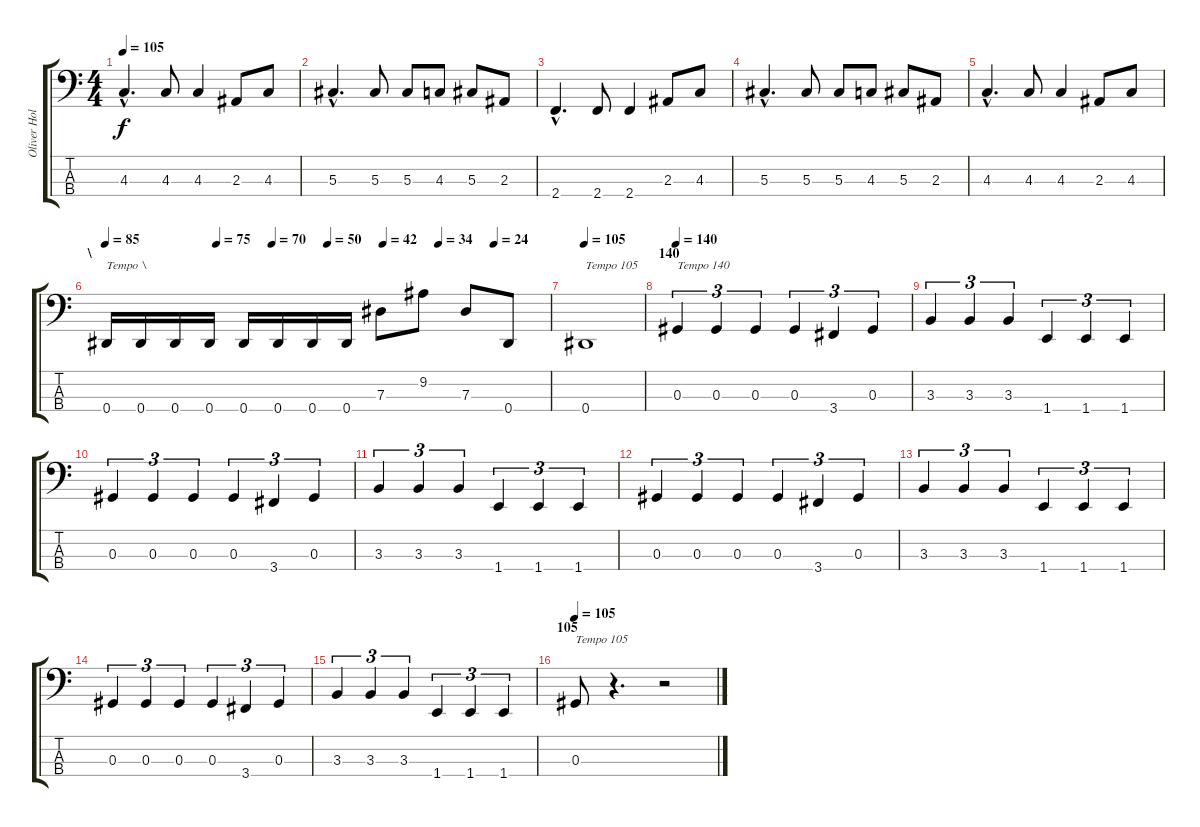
\track ("Oliver Holzwarth" "Oliver Hol") {instrument electricbassfinger}
\staff {score tabs}
\tuning (Gb2 Db2 Ab1 Eb1) {hide}
\ts (4 4)
\tempo 105
\clef f4
\ks c
4.3{hac}.4{d dy f} 4.3.8 4.3.4 2.3.8 4.3.8 |
5.3{hac}.4{d} 5.3.8 5.3.8 4.3.8 5.3.8 2.3.8 |
2.4{hac}.4{d} 2.4.8 2.4.4 2.3.8 4.3.8 |
5.3{hac}.4{d} 5.3.8 5.3.8 4.3.8 5.3.8 2.3.8 |
4.3{hac}.4{d} 4.3.8 4.3.4 2.3.8 4.3.8 |
\section ("" "\\")
\tempo 85
\tempo (75 0.25)
\tempo (70 0.375)
\tempo (50 0.5)
\tempo (42 0.625)
\tempo (34 0.75)
\tempo (24 0.875)
0.4.16{txt "Tempo \\"} 0.4.16 0.4.16 0.4.16 0.4.16 0.4.16 0.4.16 0.4.16 7.3.8 9.2.8 7.3.8 0.4.8 |
\tempo 105
0.4.1{txt "Tempo 105"} |
\section ("" "140")
\tempo 140
0.3.4{tu (3 2) txt "Tempo 140"} 0.3.4{tu (3 2)} 0.3.4{tu (3 2)} 0.3.4{tu (3 2)} 3.4.4{tu (3 2)} 0.3.4{tu (3 2)} |
3.3.4{tu (3 2)} 3.3.4{tu (3 2)} 3.3.4{tu (3 2)} 1.4.4{tu (3 2)} 1.4.4{tu (3 2)} 1.4.4{tu (3 2)} |
0.3.4{tu (3 2)} 0.3.4{tu (3 2)} 0.3.4{tu (3 2)} 0.3.4{tu (3 2)} 3.4.4{tu (3 2)} 0.3.4{tu (3 2)} |
3.3.4{tu (3 2)} 3.3.4{tu (3 2)} 3.3.4{tu (3 2)} 1.4.4{tu (3 2)} 1.4.4{tu (3 2)} 1.4.4{tu (3 2)} |
0.3.4{tu (3 2)} 0.3.4{tu (3 2)} 0.3.4{tu (3 2)} 0.3.4{tu (3 2)} 3.4.4{tu (3 2)} 0.3.4{tu (3 2)} |
3.3.4{tu (3 2)} 3.3.4{tu (3 2)} 3.3.4{tu (3 2)} 1.4.4{tu (3 2)} 1.4.4{tu (3 2)} 1.4.4{tu (3 2)} |
0.3.4{tu (3 2)} 0.3.4{tu (3 2)} 0.3.4{tu (3 2)} 0.3.4{tu (3 2)} 3.4.4{tu (3 2)} 0.3.4{tu (3 2)} |
3.3.4{tu (3 2)} 3.3.4{tu (3 2)} 3.3.4{tu (3 2)} 1.4.4{tu (3 2)} 1.4.4{tu (3 2)} 1.4.4{tu (3 2)} |
\section ("" "105")
\tempo 105
0.3.8{txt "Tempo 105"} r.4{d} r.2
